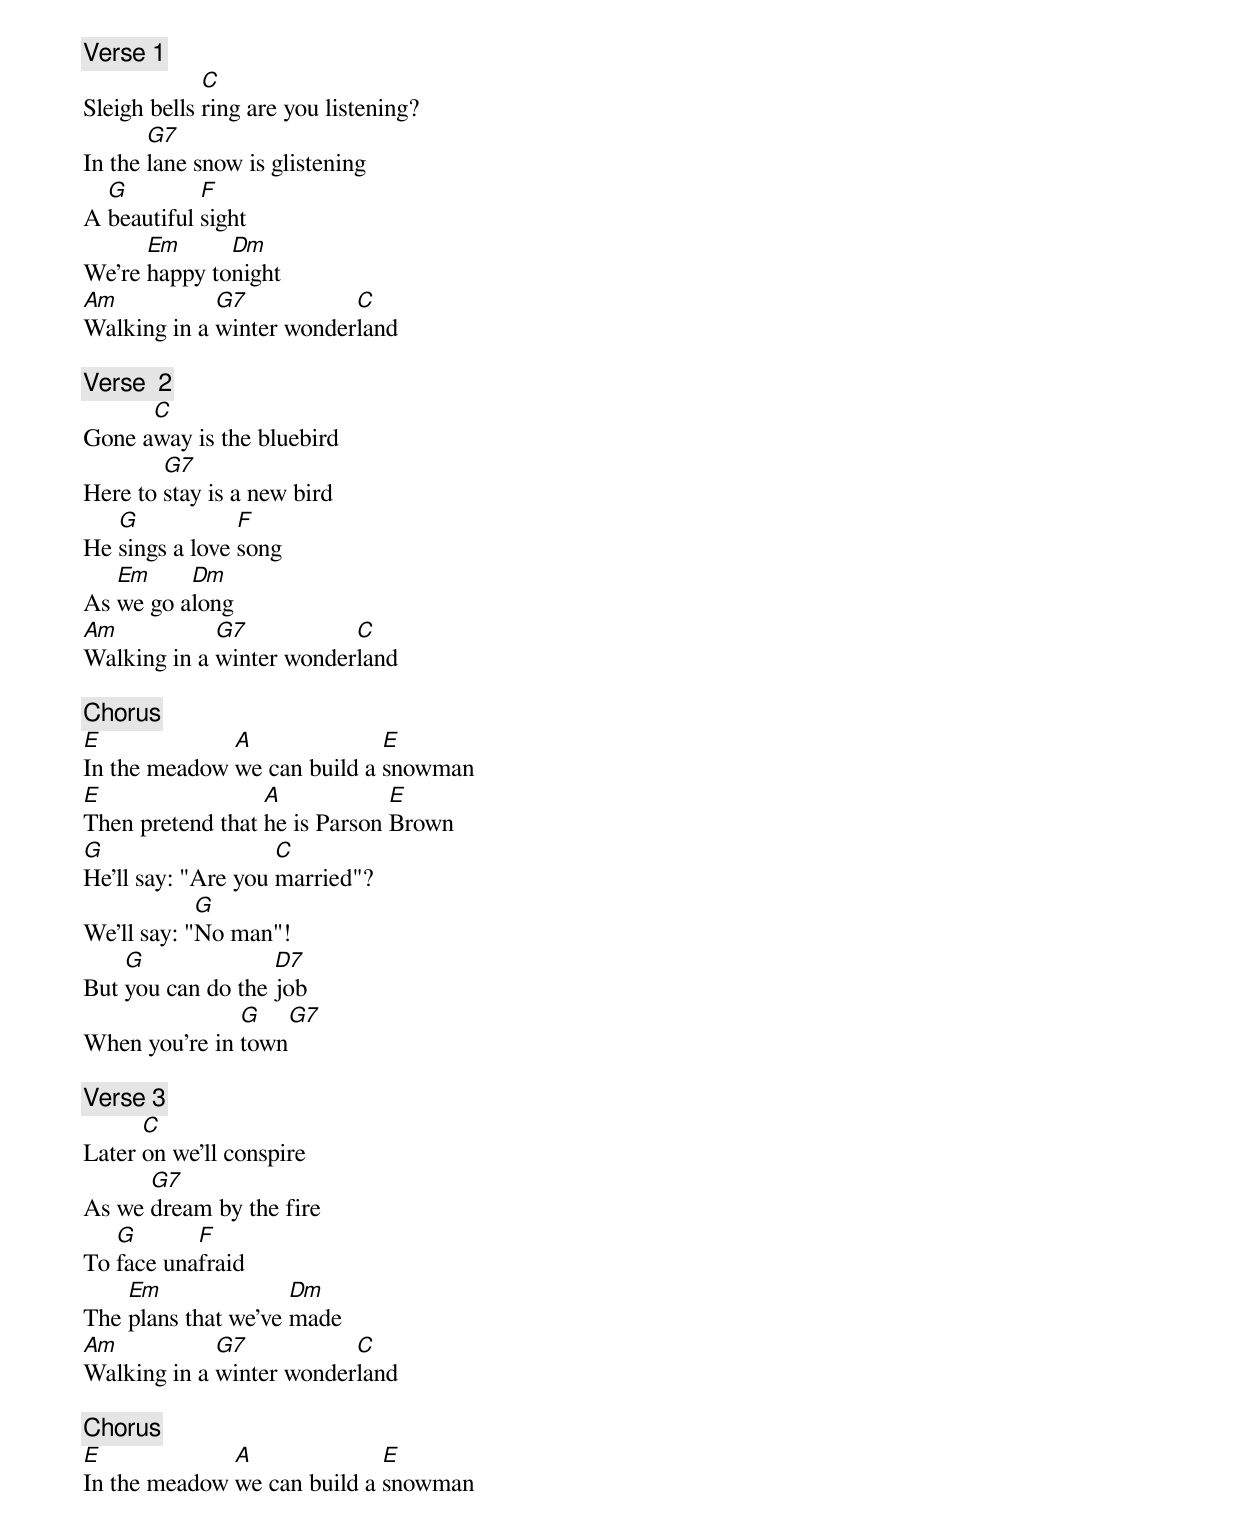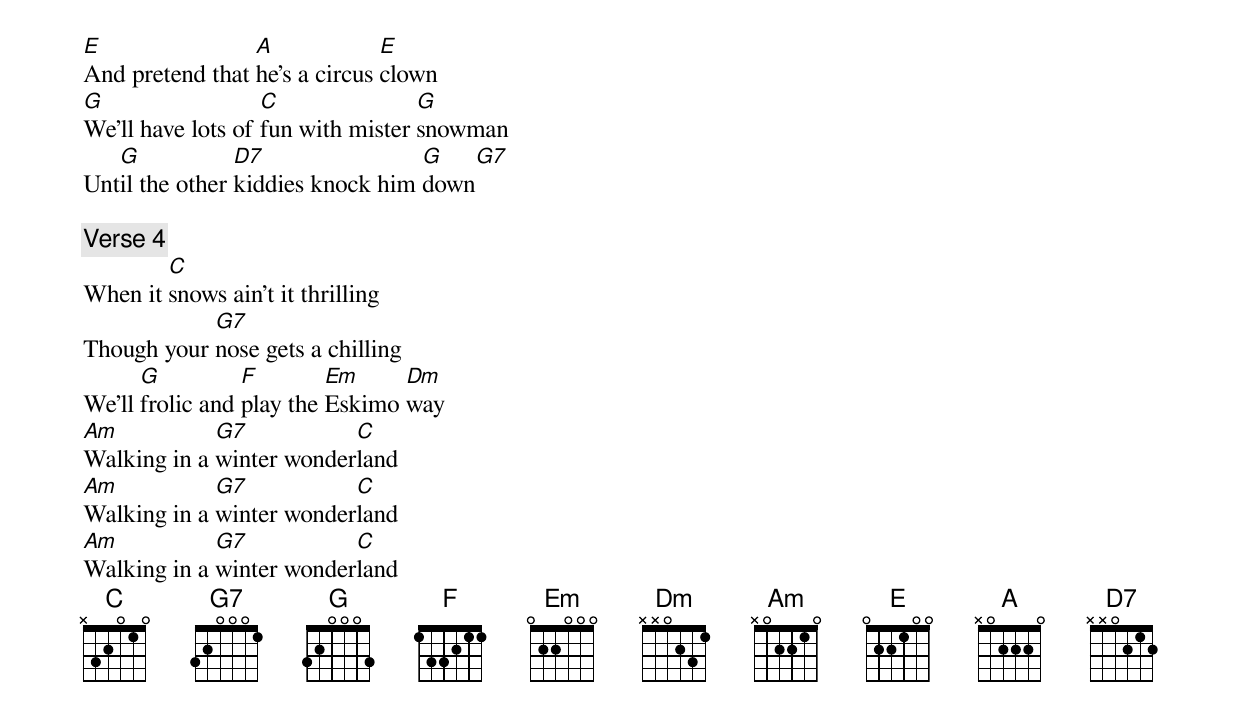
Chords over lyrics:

[Verse 1]
             C
Sleigh bells ring are you listening?
       G7
In the lane snow is glistening
  G         F
A beautiful sight
      Em      Dm
We're happy tonight
Am           G7           C
Walking in a winter wonderland

[Verse  2]
      C
Gone away is the bluebird
        G7
Here to stay is a new bird
   G            F
He sings a love song
   Em     Dm
As we go along
Am           G7           C
Walking in a winter wonderland

[Chorus]
E             A              E
In the meadow we can build a snowman
E                 A            E
Then pretend that he is Parson Brown
G                   C
He'll say: "Are you married"?
            G
We'll say: "No man"!
    G              D7
But you can do the job
               G   G7
When you're in town

[Verse 3]
      C
Later on we'll conspire
      G7
As we dream by the fire
   G       F
To face unafraid
    Em               Dm
The plans that we've made
Am           G7           C
Walking in a winter wonderland

[Chorus]
E             A              E
In the meadow we can build a snowman
E                A             E
And pretend that he's a circus clown
G                  C               G
We'll have lots of fun with mister snowman
   G            D7                G   G7
Until the other kiddies knock him down

[Verse 4]
        C
When it snows ain't it thrilling
            G7
Though your nose gets a chilling
      G          F        Em     Dm
We'll frolic and play the Eskimo way
Am           G7           C
Walking in a winter wonderland
Am           G7           C
Walking in a winter wonderland
Am           G7           C
Walking in a winter wonderland
